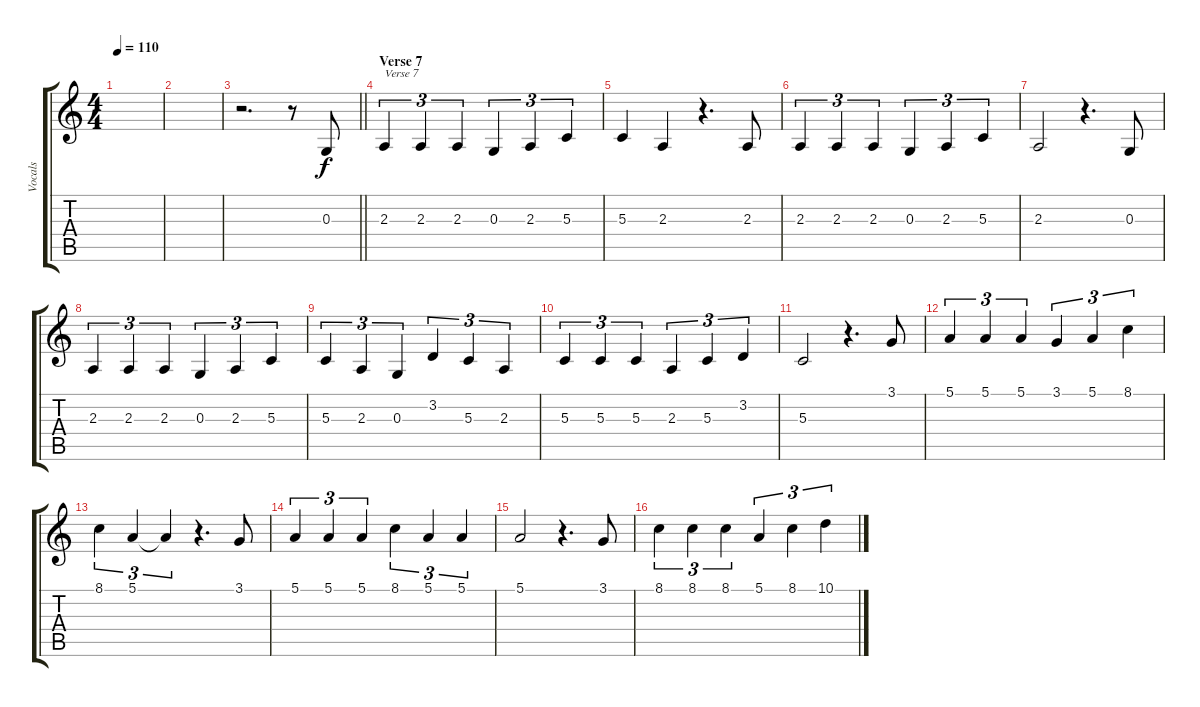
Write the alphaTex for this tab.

\track ("Vocals" "Vocals") {instrument harmonica}
\staff {score tabs}
\tuning (E4 B3 G3 D3 A2 E2) {hide}
\ts (4 4)
\tempo 110
\clef g2
\ks c
|
|
\barLineRight lightlight
r.2{d} r.8 0.3.8 |
\section ("" "Verse 7")
2.3.4{tu (3 2) txt "Verse 7"} 2.3.4{tu (3 2)} 2.3.4{tu (3 2)} 0.3.4{tu (3 2)} 2.3.4{tu (3 2)} 5.3.4{tu (3 2)} |
5.3.4 2.3.4 r.4{d} 2.3.8 |
2.3.4{tu (3 2)} 2.3.4{tu (3 2)} 2.3.4{tu (3 2)} 0.3.4{tu (3 2)} 2.3.4{tu (3 2)} 5.3.4{tu (3 2)} |
2.3.2 r.4{d} 0.3.8 |
2.3.4{tu (3 2)} 2.3.4{tu (3 2)} 2.3.4{tu (3 2)} 0.3.4{tu (3 2)} 2.3.4{tu (3 2)} 5.3.4{tu (3 2)} |
5.3.4{tu (3 2)} 2.3.4{tu (3 2)} 0.3.4{tu (3 2)} 3.2.4{tu (3 2)} 5.3.4{tu (3 2)} 2.3.4{tu (3 2)} |
5.3.4{tu (3 2)} 5.3.4{tu (3 2)} 5.3.4{tu (3 2)} 2.3.4{tu (3 2)} 5.3.4{tu (3 2)} 3.2.4{tu (3 2)} |
5.3.2 r.4{d} 3.1.8 |
5.1.4{tu (3 2)} 5.1.4{tu (3 2)} 5.1.4{tu (3 2)} 3.1.4{tu (3 2)} 5.1.4{tu (3 2)} 8.1.4{tu (3 2)} |
8.1.4{tu (3 2)} 5.1.4{tu (3 2)} 5.1{t}.4{tu (3 2)} r.4{d} 3.1.8 |
5.1.4{tu (3 2)} 5.1.4{tu (3 2)} 5.1.4{tu (3 2)} 8.1.4{tu (3 2)} 5.1.4{tu (3 2)} 5.1.4{tu (3 2)} |
5.1.2 r.4{d} 3.1.8 |
8.1.4{tu (3 2)} 8.1.4{tu (3 2)} 8.1.4{tu (3 2)} 5.1.4{tu (3 2)} 8.1.4{tu (3 2)} 10.1.4{tu (3 2)}
